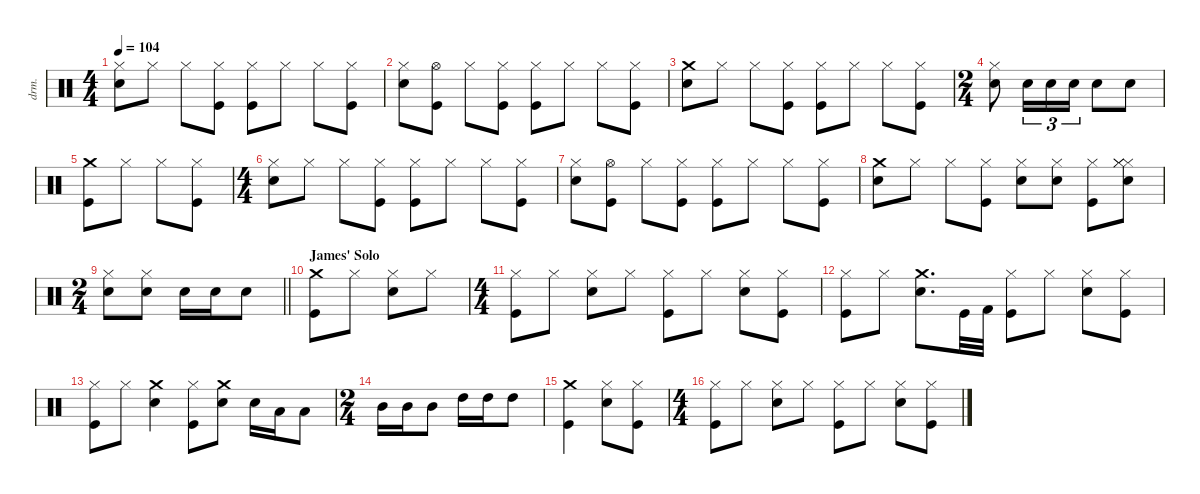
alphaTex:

\defaultSystemsLayout 4
\hideDynamics
\bracketExtendMode nobrackets
\track ("Lars Ulrich" "drm.") {instrument percussion}
\staff {score}
\articulation defaults
\ts (4 4)
\beaming (8 2 2 2 2)
\tempo 104
\clef neutral
\ks c
("Snare (hit) 2" "Hi-Hat (closed)").8{dy fff} "Hi-Hat (closed)".8 "Hi-Hat (closed)".8 ("Hi-Hat (closed)" "Kick (hit)").8 ("Hi-Hat (closed)" "Kick (hit)").8 "Hi-Hat (closed)".8 "Hi-Hat (closed)".8 ("Kick (hit)" "Hi-Hat (closed)").8 |
("Snare (hit) 2" "Hi-Hat (closed)").8 ("Kick (hit)" "Hi-Hat (open)").8 "Hi-Hat (closed)".8 ("Kick (hit)" "Hi-Hat (closed)").8 ("Hi-Hat (closed)" "Kick (hit)").8 "Hi-Hat (closed)".8 "Hi-Hat (closed)".8 ("Kick (hit)" "Hi-Hat (closed)").8 |
("Snare (hit) 2" "Crash medium (hit)").8 "Hi-Hat (closed)".8 "Hi-Hat (closed)".8 ("Kick (hit)" "Hi-Hat (closed)").8 ("Kick (hit)" "Hi-Hat (closed)").8 "Hi-Hat (closed)".8 "Hi-Hat (closed)".8 ("Kick (hit)" "Hi-Hat (closed)").8 |
\ts (2 4)
\beaming (8 2 2)
("Snare (hit) 2" "Hi-Hat (closed)").8 "Snare (hit) 2".16{tu (3 2)} "Snare (hit) 2".16{tu (3 2)} "Snare (hit) 2".16{tu (3 2)} "Snare (hit) 2".8 "Snare (hit) 2".8 |
("Crash medium (hit)" "Kick (hit)").8 "Hi-Hat (closed)".8 "Hi-Hat (closed)".8 ("Kick (hit)" "Hi-Hat (closed)").8 |
\ts (4 4)
\beaming (8 2 2 2 2)
("Snare (hit) 2" "Hi-Hat (closed)").8 "Hi-Hat (closed)".8 "Hi-Hat (closed)".8 ("Kick (hit)" "Hi-Hat (closed)").8 ("Hi-Hat (closed)" "Kick (hit)").8 "Hi-Hat (closed)".8 "Hi-Hat (closed)".8 ("Kick (hit)" "Hi-Hat (closed)").8 |
("Snare (hit) 2" "Hi-Hat (closed)").8 ("Kick (hit)" "Hi-Hat (open)").8 "Hi-Hat (closed)".8 ("Kick (hit)" "Hi-Hat (closed)").8 ("Hi-Hat (closed)" "Kick (hit)").8 "Hi-Hat (closed)".8 "Hi-Hat (closed)".8 ("Kick (hit)" "Hi-Hat (closed)").8 |
("Snare (hit) 2" "Crash medium (hit)").8 "Hi-Hat (closed)".8 "Hi-Hat (closed)".8 ("Kick (hit)" "Hi-Hat (closed)").8 ("Snare (hit) 2" "Hi-Hat (closed)").8 ("Snare (hit) 2" "Hi-Hat (closed)").8 ("Hi-Hat (closed)" "Kick (hit)").8 ("Hi-Hat (closed)" "Snare (hit) 2" "Hi-Hat (closed)" "Hi-Hat (closed)").8 |
\ts (2 4)
\beaming (8 2 2)
\barLineRight lightlight
("Snare (hit) 2" "Hi-Hat (closed)").8 ("Snare (hit) 2" "Hi-Hat (closed)").8 "Snare (hit) 2".16 "Snare (hit) 2".16 "Snare (hit) 2".8 |
\section ("" "James' Solo")
("Kick (hit)" "Crash medium (hit)").8 "Hi-Hat (closed)".8 ("Snare (hit) 2" "Hi-Hat (closed)").8 "Hi-Hat (closed)".8 |
\ts (4 4)
\beaming (8 2 2 2 2)
("Kick (hit)" "Hi-Hat (closed)").8 "Hi-Hat (closed)".8 ("Snare (hit) 2" "Hi-Hat (closed)").8 "Hi-Hat (closed)".8 ("Hi-Hat (closed)" "Kick (hit)").8 "Hi-Hat (closed)".8 ("Snare (hit) 2" "Hi-Hat (closed)").8 ("Kick (hit)" "Hi-Hat (closed)").8 |
("Hi-Hat (closed)" "Kick (hit)").8 "Hi-Hat (closed)".8 ("Snare (hit) 2" "Crash medium (hit)").8{d} "Kick (hit)".32 "Kick (hit) 2".32 ("Hi-Hat (closed)" "Kick (hit)").8 "Hi-Hat (closed)".8 ("Snare (hit) 2" "Hi-Hat (closed)").8 ("Kick (hit)" "Hi-Hat (closed)").8 |
("Kick (hit)" "Hi-Hat (closed)").8 "Hi-Hat (closed)".8 ("Snare (hit) 2" "Crash medium (hit)").4 ("Kick (hit)" "Hi-Hat (closed)").8 ("Crash medium (hit)" "Snare (hit) 2").8 "Snare (hit) 2".16 "Low Tom (hit)".16 "Low Tom (hit)".8 |
\ts (2 4)
\beaming (8 2 2)
"Mid Tom (hit)".16 "Mid Tom (hit)".16 "Mid Tom (hit)".8 "High Tom (hit)".16 "High Tom (hit)".16 "High Tom (hit)".8 |
("Kick (hit)" "Crash medium (hit)").4 ("Snare (hit) 2" "Hi-Hat (closed)").8 ("Hi-Hat (closed)" "Kick (hit)").8 |
\ts (4 4)
\beaming (8 2 2 2 2)
("Kick (hit)" "Hi-Hat (closed)").8 "Hi-Hat (closed)".8 ("Snare (hit) 2" "Hi-Hat (closed)").8 "Hi-Hat (closed)".8 ("Kick (hit)" "Hi-Hat (closed)").8 "Hi-Hat (closed)".8 ("Hi-Hat (closed)" "Snare (hit) 2").8 ("Kick (hit)" "Hi-Hat (closed)").8
